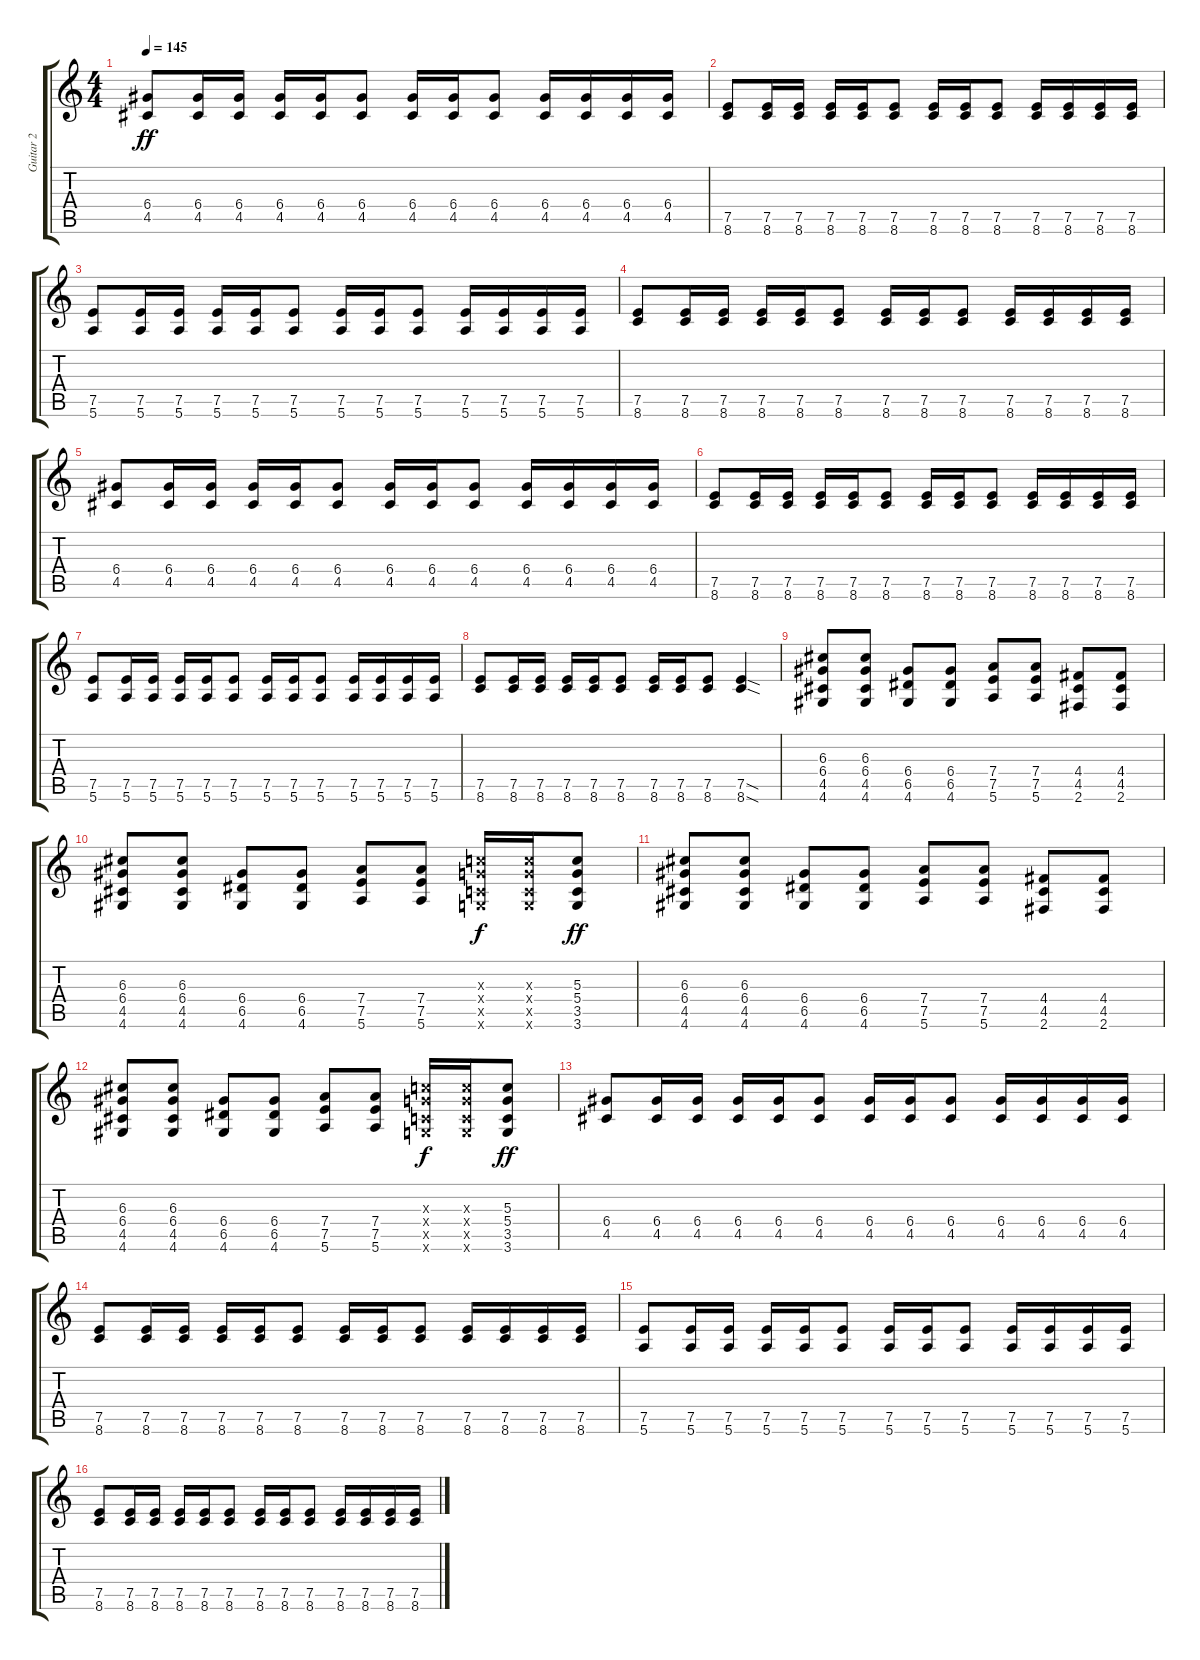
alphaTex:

\track ("Guitar 2" "Guitar 2") {instrument distortionguitar}
\staff {score tabs}
\tuning (E4 B3 G3 D3 A2 E2) {hide}
\ts (4 4)
\tempo 145
\clef g2
\ks c
(6.4 4.5).8{dy ff} (6.4 4.5).16 (6.4 4.5).16 (6.4 4.5).16 (6.4 4.5).16 (6.4 4.5).8 (6.4 4.5).16 (6.4 4.5).16 (6.4 4.5).8 (6.4 4.5).16 (6.4 4.5).16 (6.4 4.5).16 (6.4 4.5).16 |
(7.5 8.6).8 (7.5 8.6).16 (7.5 8.6).16 (7.5 8.6).16 (7.5 8.6).16 (7.5 8.6).8 (7.5 8.6).16 (7.5 8.6).16 (7.5 8.6).8 (7.5 8.6).16 (7.5 8.6).16 (7.5 8.6).16 (7.5 8.6).16 |
(7.5 5.6).8 (7.5 5.6).16 (7.5 5.6).16 (7.5 5.6).16 (7.5 5.6).16 (7.5 5.6).8 (7.5 5.6).16 (7.5 5.6).16 (7.5 5.6).8 (7.5 5.6).16 (7.5 5.6).16 (7.5 5.6).16 (7.5 5.6).16 |
(7.5 8.6).8 (7.5 8.6).16 (7.5 8.6).16 (7.5 8.6).16 (7.5 8.6).16 (7.5 8.6).8 (7.5 8.6).16 (7.5 8.6).16 (7.5 8.6).8 (7.5 8.6).16 (7.5 8.6).16 (7.5 8.6).16 (7.5 8.6).16 |
(6.4 4.5).8 (6.4 4.5).16 (6.4 4.5).16 (6.4 4.5).16 (6.4 4.5).16 (6.4 4.5).8 (6.4 4.5).16 (6.4 4.5).16 (6.4 4.5).8 (6.4 4.5).16 (6.4 4.5).16 (6.4 4.5).16 (6.4 4.5).16 |
(7.5 8.6).8 (7.5 8.6).16 (7.5 8.6).16 (7.5 8.6).16 (7.5 8.6).16 (7.5 8.6).8 (7.5 8.6).16 (7.5 8.6).16 (7.5 8.6).8 (7.5 8.6).16 (7.5 8.6).16 (7.5 8.6).16 (7.5 8.6).16 |
(7.5 5.6).8 (7.5 5.6).16 (7.5 5.6).16 (7.5 5.6).16 (7.5 5.6).16 (7.5 5.6).8 (7.5 5.6).16 (7.5 5.6).16 (7.5 5.6).8 (7.5 5.6).16 (7.5 5.6).16 (7.5 5.6).16 (7.5 5.6).16 |
(7.5 8.6).8 (7.5 8.6).16 (7.5 8.6).16 (7.5 8.6).16 (7.5 8.6).16 (7.5 8.6).8 (7.5 8.6).16 (7.5 8.6).16 (7.5 8.6).8 (7.5{sod} 8.6{sod}).4 |
(6.3 6.4 4.5 4.6).8 (6.3 6.4 4.5 4.6).8 (6.4 6.5 4.6).8 (6.4 6.5 4.6).8 (7.4 7.5 5.6).8 (7.4 7.5 5.6).8 (4.4 4.5 2.6).8 (4.4 4.5 2.6).8 |
(6.3 6.4 4.5 4.6).8 (6.3 6.4 4.5 4.6).8 (6.4 6.5 4.6).8 (6.4 6.5 4.6).8 (7.4 7.5 5.6).8 (7.4 7.5 5.6).8 (5.3{x} 5.4{x} 3.5{x} 3.6{x}).16{dy f} (5.3{x} 5.4{x} 3.5{x} 3.6{x}).16 (5.3 5.4 3.5 3.6).8{dy ff} |
(6.3 6.4 4.5 4.6).8 (6.3 6.4 4.5 4.6).8 (6.4 6.5 4.6).8 (6.4 6.5 4.6).8 (7.4 7.5 5.6).8 (7.4 7.5 5.6).8 (4.4 4.5 2.6).8 (4.4 4.5 2.6).8 |
(6.3 6.4 4.5 4.6).8 (6.3 6.4 4.5 4.6).8 (6.4 6.5 4.6).8 (6.4 6.5 4.6).8 (7.4 7.5 5.6).8 (7.4 7.5 5.6).8 (5.3{x} 5.4{x} 3.5{x} 3.6{x}).16{dy f} (5.3{x} 5.4{x} 3.5{x} 3.6{x}).16 (5.3 5.4 3.5 3.6).8{dy ff} |
(6.4 4.5).8 (6.4 4.5).16 (6.4 4.5).16 (6.4 4.5).16 (6.4 4.5).16 (6.4 4.5).8 (6.4 4.5).16 (6.4 4.5).16 (6.4 4.5).8 (6.4 4.5).16 (6.4 4.5).16 (6.4 4.5).16 (6.4 4.5).16 |
(7.5 8.6).8 (7.5 8.6).16 (7.5 8.6).16 (7.5 8.6).16 (7.5 8.6).16 (7.5 8.6).8 (7.5 8.6).16 (7.5 8.6).16 (7.5 8.6).8 (7.5 8.6).16 (7.5 8.6).16 (7.5 8.6).16 (7.5 8.6).16 |
(7.5 5.6).8 (7.5 5.6).16 (7.5 5.6).16 (7.5 5.6).16 (7.5 5.6).16 (7.5 5.6).8 (7.5 5.6).16 (7.5 5.6).16 (7.5 5.6).8 (7.5 5.6).16 (7.5 5.6).16 (7.5 5.6).16 (7.5 5.6).16 |
(7.5 8.6).8 (7.5 8.6).16 (7.5 8.6).16 (7.5 8.6).16 (7.5 8.6).16 (7.5 8.6).8 (7.5 8.6).16 (7.5 8.6).16 (7.5 8.6).8 (7.5 8.6).16 (7.5 8.6).16 (7.5 8.6).16 (7.5 8.6).16
